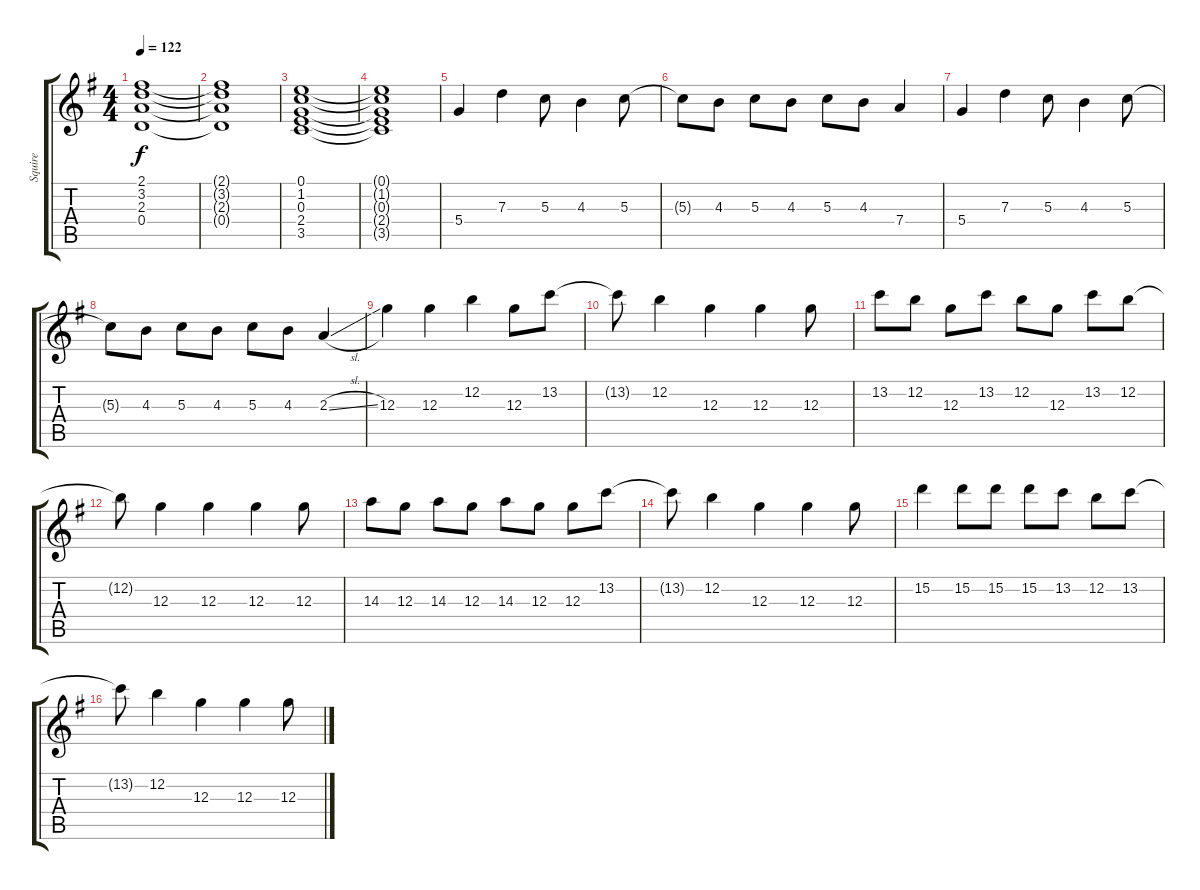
\track ("Squire" "Squire") {instrument electricguitarclean}
\staff {score tabs}
\tuning (E4 B3 G3 D3 A2 E2) {hide}
\ts (4 4)
\tempo 122
\clef g2
\ks g
(2.1 3.2 2.3 0.4).1{dy f} |
(2.1{t} 3.2{t} 2.3{t} 0.4{t}).1 |
(0.1 1.2 0.3 2.4 3.5).1 |
(0.1{t} 1.2{t} 0.3{t} 2.4{t} 3.5{t}).1 |
5.4.4 7.3.4 5.3.8 4.3.4 5.3.8 |
5.3{t}.8 4.3.8 5.3.8 4.3.8 5.3.8 4.3.8 7.4.4 |
5.4.4 7.3.4 5.3.8 4.3.4 5.3.8 |
5.3{t}.8 4.3.8 5.3.8 4.3.8 5.3.8 4.3.8 2.3{sl}.4 |
12.3.4 12.3.4 12.2.4 12.3.8 13.2.8 |
13.2{t}.8 12.2.4 12.3.4 12.3.4 12.3.8 |
13.2.8 12.2.8 12.3.8 13.2.8 12.2.8 12.3.8 13.2.8 12.2.8 |
12.2{t}.8 12.3.4 12.3.4 12.3.4 12.3.8 |
14.3.8 12.3.8 14.3.8 12.3.8 14.3.8 12.3.8 12.3.8 13.2.8 |
13.2{t}.8 12.2.4 12.3.4 12.3.4 12.3.8 |
15.2.4 15.2.8 15.2.8 15.2.8 13.2.8 12.2.8 13.2.8 |
13.2{t}.8 12.2.4 12.3.4 12.3.4 12.3.8
